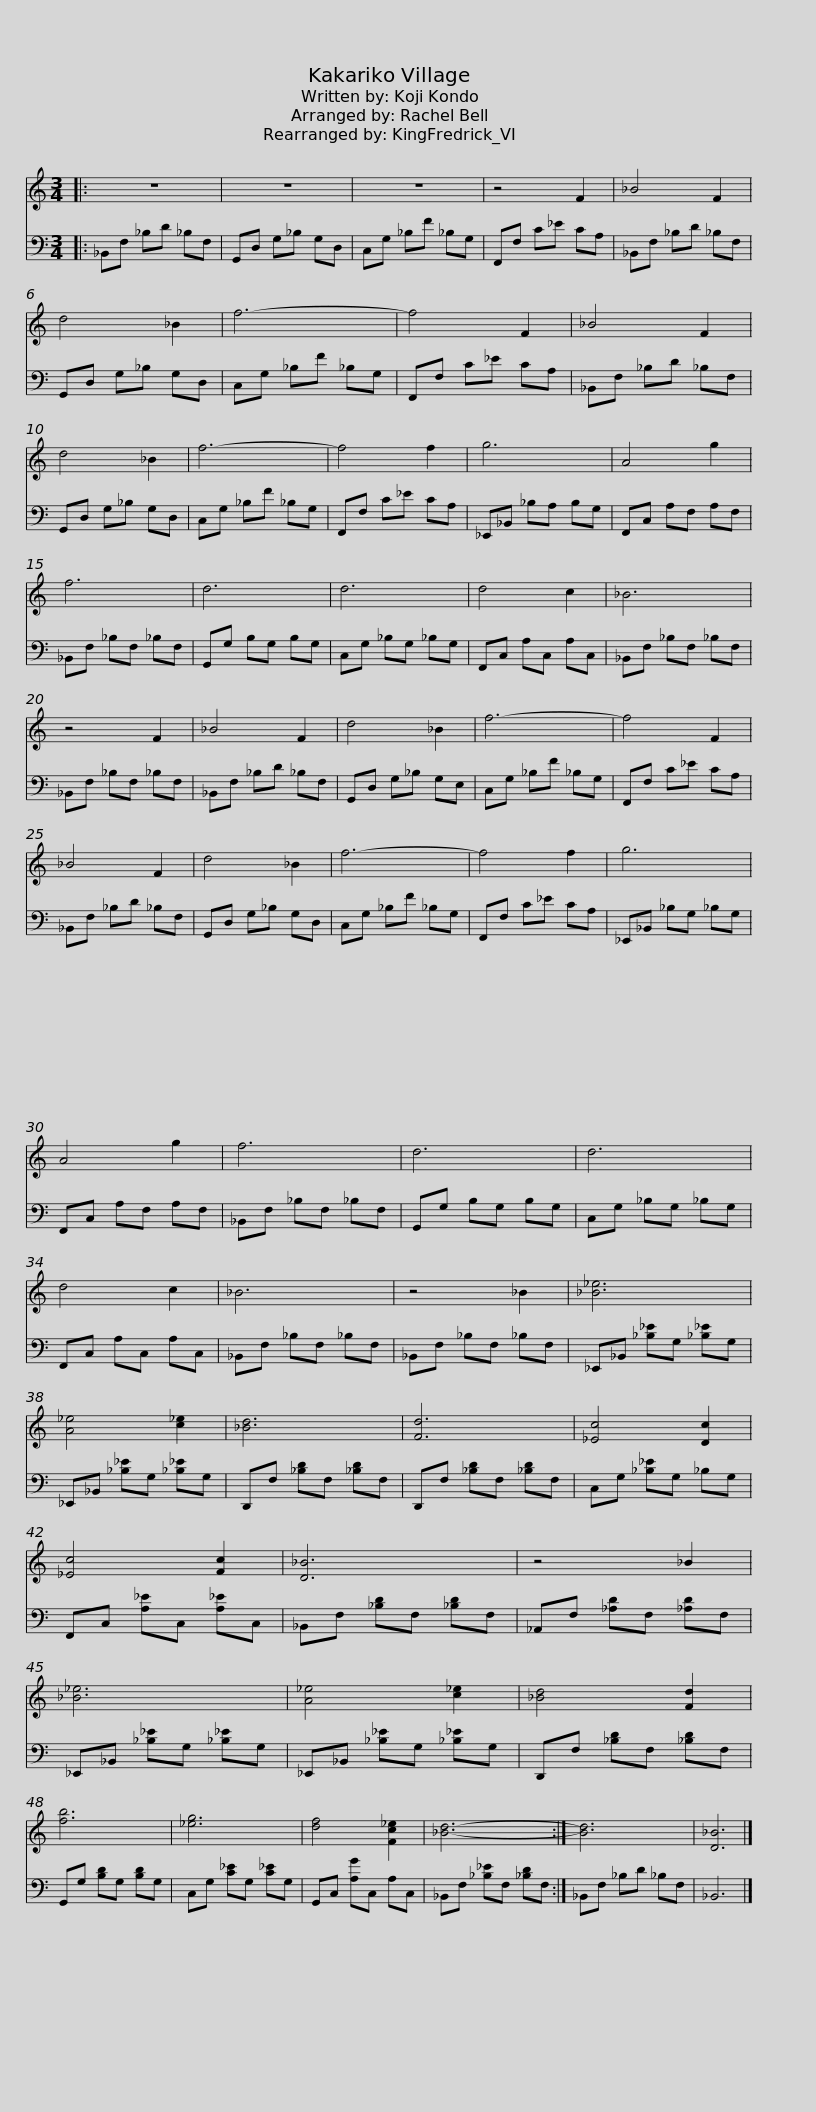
X:1
%%score 1 2
L:1/8
M:3/4
I:linebreak $
K:C
V:1 treble
V:2 bass
V:1
|: z6 | z6 | z6 | z4 F2 | _B4 F2 |$ %5
 d4 _B2 | f6- | f4 F2 | _B4 F2 | d4 _B2 |$ %10
 f6- | f4 f2 | g6 | A4 g2 | f6 | %15
 d6 |$ d6 | d4 c2 | _B6 | z4 F2 | %20
 _B4 F2 |$ d4 _B2 | f6- | f4 F2 | _B4 F2 | %25
 d4 _B2 |$ f6- | f4 f2 | g6 | A4 g2 | %30
 f6 |$ d6 | d6 | d4 c2 | _B6 | %35
 z4 _B2 |$ [_B_e]6 | [A_e]4 [c_e]2 | [_Bd]6 | [Fd]6 |$ %40
 [_Ec]4 [Dc]2 | [_Ec]4 [Fc]2 | [D_B]6 | z4 _B2 | [_B_e]6 |$ %45
 [A_e]4 [c_e]2 | [_Bd]4 [Fd]2 | [fb]6 | [_eg]6 | [df]4 [Fc_e]2 |$ %50
 [_Bd]6- :| [Bd]6 | [D_B]6 |] %53
V:2
|: _B,,F, _B,D _B,F, | G,,D, G,_B, G,D, | C,G, _B,F _B,G, | F,,F, C_E CA, | _B,,F, _B,D _B,F, |$ %5
 G,,D, G,_B, G,D, | C,G, _B,F _B,G, | F,,F, C_E CA, | _B,,F, _B,D _B,F, | G,,D, G,_B, G,D, |$ %10
 C,G, _B,F _B,G, | F,,F, C_E CA, | _E,,_B,, _B,A, B,G, | F,,C, A,F, A,F, | _B,,F, _B,F, _B,F, | %15
 G,,G, B,G, B,G, |$ C,G, _B,G, _B,G, | F,,C, A,C, A,C, | _B,,F, _B,F, _B,F, | _B,,F, _B,F, _B,F, | %20
 _B,,F, _B,D _B,F, |$ G,,D, G,_B, G,E, | C,G, _B,F _B,G, | F,,F, C_E CA, | _B,,F, _B,D _B,F, | %25
 G,,D, G,_B, G,D, |$ C,G, _B,F _B,G, | F,,F, C_E CA, | _E,,_B,, _B,G, _B,G, | F,,C, A,F, A,F, | %30
 _B,,F, _B,F, _B,F, |$ G,,G, B,G, B,G, | C,G, _B,G, _B,G, | F,,C, A,C, A,C, | _B,,F, _B,F, _B,F, | %35
 _B,,F, _B,F, _B,F, |$ _E,,_B,, [_B,_E]G, [_B,_E]G, | _E,,_B,, [_B,_E]G, [_B,_E]G, | D,,F, [_B,D]F, [_B,D]F, | D,,F, [_B,D]F, [_B,D]F, |$ %40
 C,G, [_B,_E]G, _B,G, | F,,C, [A,_E]C, [A,_E]C, | _B,,F, [_B,D]F, [_B,D]F, | _A,,F, [_A,D]F, [_A,D]F, | _E,,_B,, [_B,_E]G, [_B,_E]G, |$ %45
 _E,,_B,, [_B,_E]G, [_B,_E]G, | D,,F, [_B,D]F, [_B,D]F, | G,,G, [B,D]G, [B,D]G, | C,G, [C_E]G, [C_E]G, | G,,C, [A,G]C, A,C, |$ %50
 _B,,F, [_B,_E]F, [_B,D]F, :| _B,,F, _B,D _B,F, | _B,,6 |] %53
